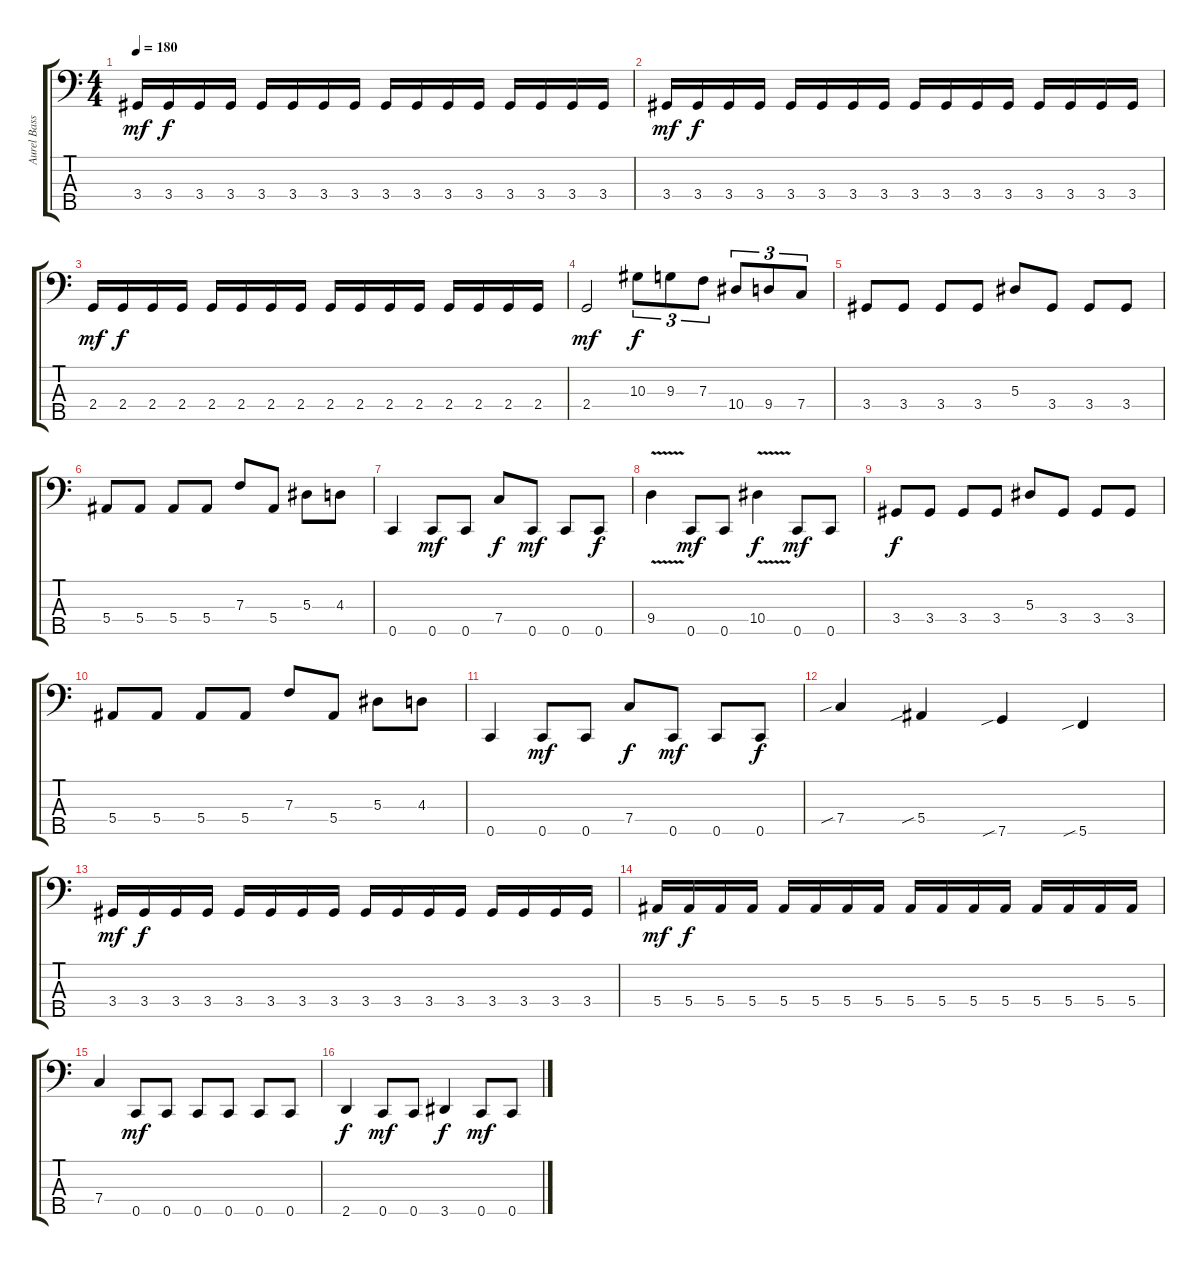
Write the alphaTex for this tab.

\track ("Aurel Bass" "Aurel Bass") {instrument electricbassfinger}
\staff {score tabs}
\tuning (Ab2 Eb2 Bb1 F1 C1) {hide}
\ts (4 4)
\tempo 180
\clef f4
\ks c
3.4.16{dy mf} 3.4.16{dy f} 3.4.16 3.4.16 3.4.16 3.4.16 3.4.16 3.4.16 3.4.16 3.4.16 3.4.16 3.4.16 3.4.16 3.4.16 3.4.16 3.4.16 |
3.4.16{dy mf} 3.4.16{dy f} 3.4.16 3.4.16 3.4.16 3.4.16 3.4.16 3.4.16 3.4.16 3.4.16 3.4.16 3.4.16 3.4.16 3.4.16 3.4.16 3.4.16 |
2.4.16{dy mf} 2.4.16{dy f} 2.4.16 2.4.16 2.4.16 2.4.16 2.4.16 2.4.16 2.4.16 2.4.16 2.4.16 2.4.16 2.4.16 2.4.16 2.4.16 2.4.16 |
2.4.2{dy mf} 10.3.8{tu (3 2) dy f} 9.3.8{tu (3 2)} 7.3.8{tu (3 2)} 10.4.8{tu (3 2)} 9.4.8{tu (3 2)} 7.4.8{tu (3 2)} |
\section ("" "")
3.4.8 3.4.8 3.4.8 3.4.8 5.3.8 3.4.8 3.4.8 3.4.8 |
5.4.8 5.4.8 5.4.8 5.4.8 7.3.8 5.4.8 5.3.8 4.3.8 |
0.5.4 0.5.8{dy mf} 0.5.8 7.4.8{dy f} 0.5.8{dy mf} 0.5.8 0.5.8{dy f} |
9.4{v}.4 0.5.8{dy mf} 0.5.8 10.4{v}.4{dy f} 0.5.8{dy mf} 0.5.8 |
3.4.8{dy f} 3.4.8 3.4.8 3.4.8 5.3.8 3.4.8 3.4.8 3.4.8 |
5.4.8 5.4.8 5.4.8 5.4.8 7.3.8 5.4.8 5.3.8 4.3.8 |
0.5.4 0.5.8{dy mf} 0.5.8 7.4.8{dy f} 0.5.8{dy mf} 0.5.8 0.5.8{dy f} |
7.4{sib}.4 5.4{sib}.4 7.5{sib}.4 5.5{sib}.4 |
3.4.16{dy mf} 3.4.16{dy f} 3.4.16 3.4.16 3.4.16 3.4.16 3.4.16 3.4.16 3.4.16 3.4.16 3.4.16 3.4.16 3.4.16 3.4.16 3.4.16 3.4.16 |
5.4.16{dy mf} 5.4.16{dy f} 5.4.16 5.4.16 5.4.16 5.4.16 5.4.16 5.4.16 5.4.16 5.4.16 5.4.16 5.4.16 5.4.16 5.4.16 5.4.16 5.4.16 |
7.4.4 0.5.8{dy mf} 0.5.8 0.5.8 0.5.8 0.5.8 0.5.8 |
2.5.4{dy f} 0.5.8{dy mf} 0.5.8 3.5.4{dy f} 0.5.8{dy mf} 0.5.8
